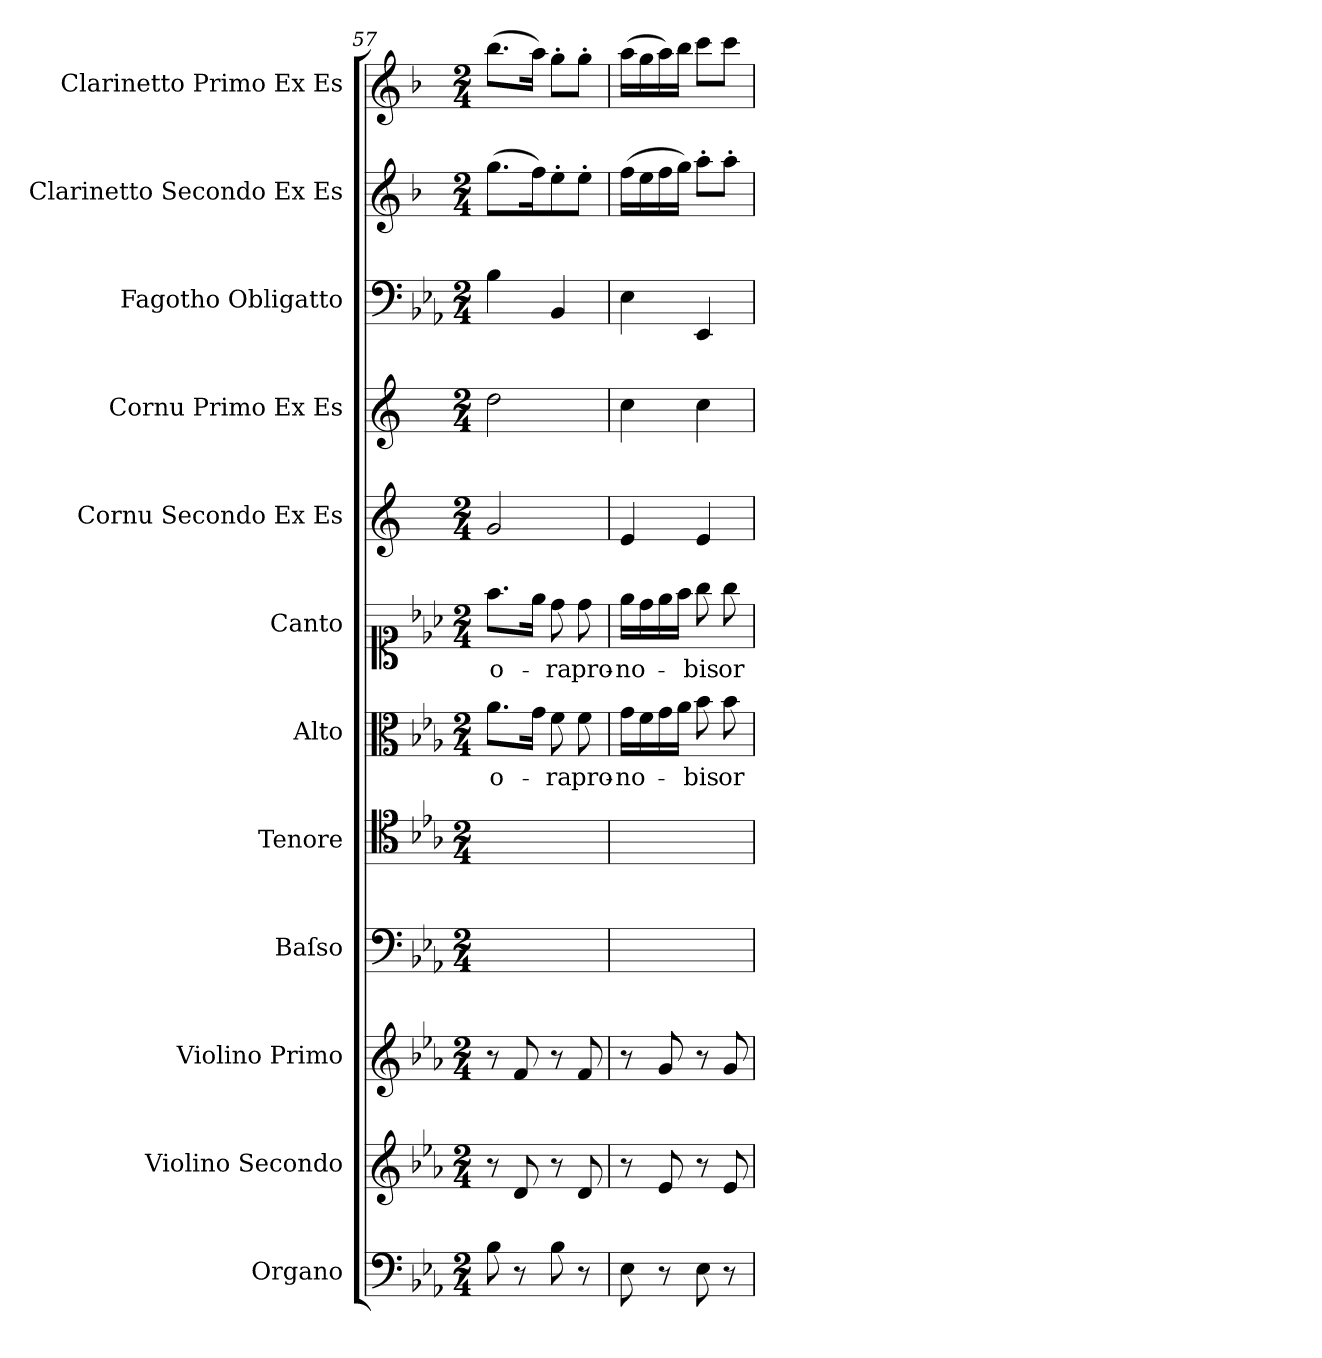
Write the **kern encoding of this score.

**kern	**kern	**kern	**kern	**kern	**kern	**text	**kern	**text	**kern	**kern	**kern	**kern	**kern
*part12	*part11	*part10	*part9	*part8	*part7	*part7	*part6	*part6	*part5	*part4	*part3	*part2	*part1
*staff12	*staff11	*staff10	*staff9	*staff8	*staff7	*staff7	*staff6	*staff6	*staff5	*staff4	*staff3	*staff2	*staff1
*I"Organo	*I"Violino Secondo	*I"Violino Primo	*I"Baſso	*I"Tenore	*I"Alto	*	*I"Canto	*	*I"Cornu Secondo Ex Es	*I"Cornu Primo Ex Es	*I"Fagotho Obligatto	*I"Clarinetto Secondo Ex Es	*I"Clarinetto Primo Ex Es
*I'Org	*	*I'Vno I	*I'B.	*I'T.	*I'A.	*	*I'C.	*	*	*I'Cor I	*I'Fag.	*	*I'Cor I
*clefF4	*clefG2	*clefG2	*clefF4	*clefC4	*clefC3	*	*clefC1	*	*clefG2	*clefG2	*clefF4	*clefG2	*clefG2
*	*	*	*	*	*	*	*	*	*ITrd5c9	*ITrd5c9	*	*ITrd1c2	*ITrd1c2
*k[b-e-a-]	*k[b-e-a-]	*k[b-e-a-]	*k[b-e-a-]	*k[b-e-a-]	*k[b-e-a-]	*	*k[b-e-a-]	*	*k[b-e-a-]	*k[b-e-a-]	*k[b-e-a-]	*k[b-e-a-]	*k[b-e-a-]
*c:	*c:	*c:	*c:	*c:	*c:	*	*c:	*	*c:	*c:	*c:	*c:	*c:
*M2/4	*M2/4	*M2/4	*M2/4	*M2/4	*M2/4	*	*M2/4	*	*M2/4	*M2/4	*M2/4	*M2/4	*M2/4
=57	=57	=57	=57	=57	=57	=57	=57	=57	=57	=57	=57	=57	=57
8B-\	8r	8r	2ryy	2ryy	8.a-\L	o-	8.ff\L	o-	2B-/	2f\	4B-\	(8.ff\L	(8.aa-\L
8r	8d/	8f/	.	.	.	.	.	.	.	.	.	.	.
.	.	.	.	.	16g\Jk	.	16ee-\Jk	.	.	.	.	16ee-\K)	16gg\Jk)
8B-\	8r	8r	.	.	8f\	-ra	8dd\	-ra	.	.	4BB-/	8dd'\	8ff'\L
8r	8d/	8f/	.	.	8f\	pro-	8dd\	pro-	.	.	.	8dd'\J	8ff'\J
=58	=58	=58	=58	=58	=58	=58	=58	=58	=58	=58	=58	=58	=58
8E-\	8r	8r	2ryy	2ryy	16g\LL	-no-	16ee-\LL	-no-	4G/	4e-\	4E-\	(16ee-\LL	(16gg\LL
.	.	.	.	.	16f\	.	16dd\	.	.	.	.	16dd\	16ff\
8r	8e-/	8g/	.	.	16g\	.	16ee-\	.	.	.	.	16ee-\	16gg\)
.	.	.	.	.	16a-\JJ	.	16ff\JJ	.	.	.	.	16ff\JJ)	16aa-\JJ
8E-\	8r	8r	.	.	8b-\	-bis	8gg\	-bis	4G/	4e-\	4EE-/	8gg'\L	8bb-\L
8r	8e-/	8g/	.	.	8b-\	or-	8gg\	or-	.	.	.	8gg'\J	8bb-\J
=	=	=	=	=	=	=	=	=	=	=	=	=	=
*-	*-	*-	*-	*-	*-	*-	*-	*-	*-	*-	*-	*-	*-
